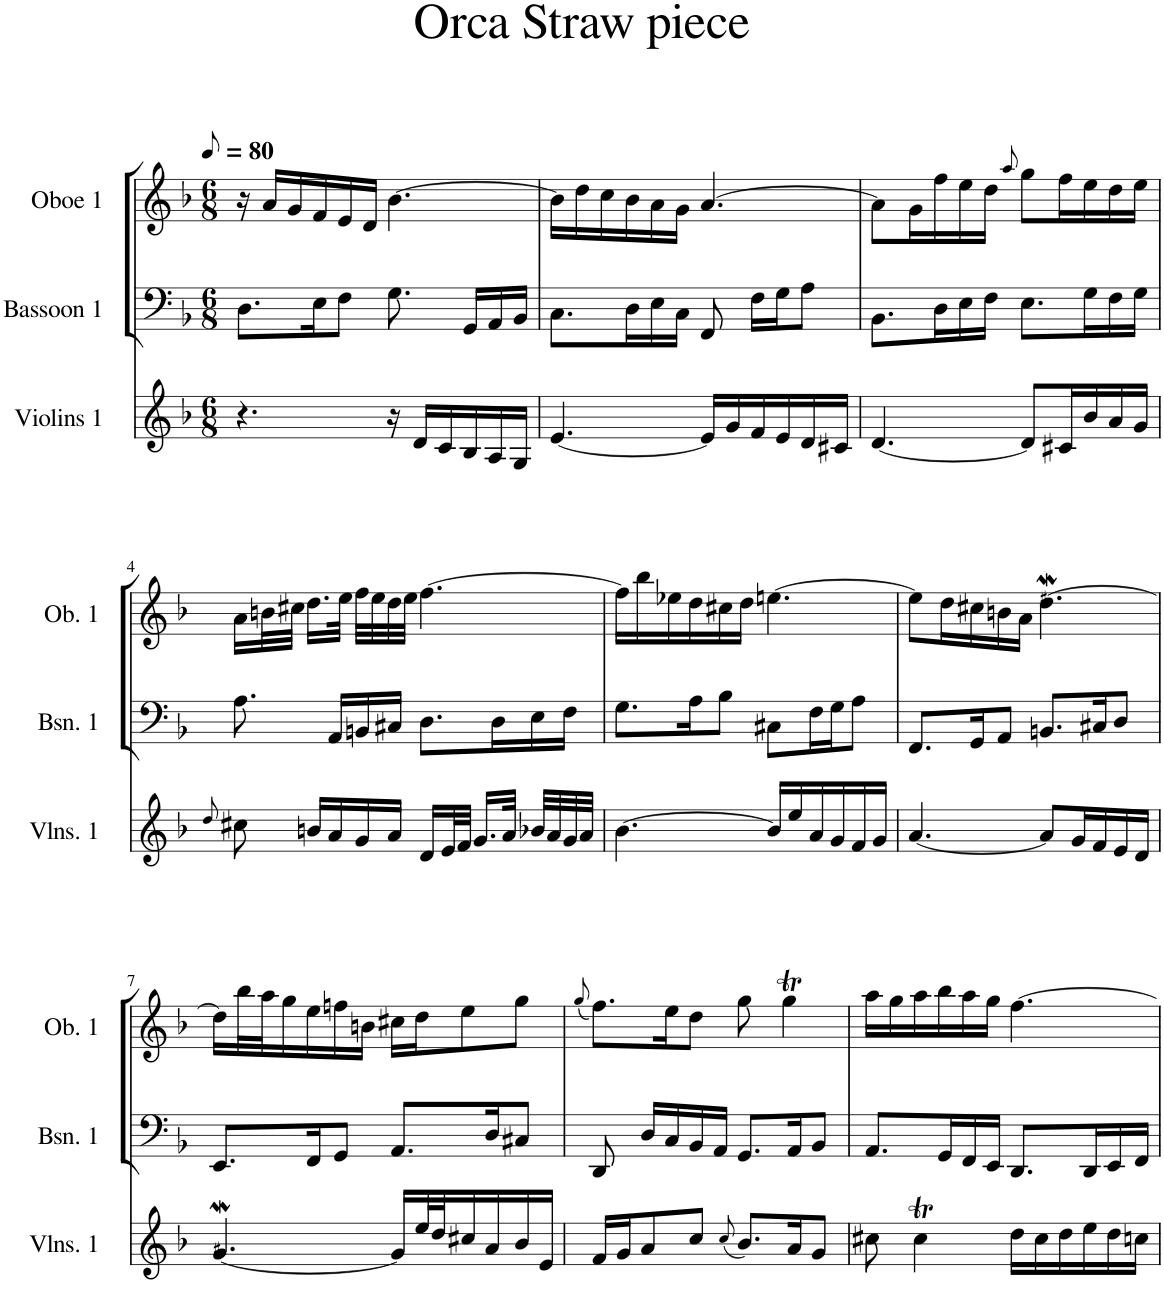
**kern	**kern	**kern	**kern	**kern
*part5	*part4	*part3	*part2	*part1
*staff5	*staff4	*staff3	*staff2	*staff1
*I"Violins 1	*I"Bassoon 1	*I"Oboe 1	*I"Flute 2	*I"Flute 1
*I'Vlns. 1	*I'Bsn. 1	*I'Ob. 1	*I'Fl. 2	*I'Fl. 1
*clefG2	*clefF4	*clefG2	*clefG2	*clefG2
*k[b-]	*k[b-]	*k[b-]	*k[b-]	*k[b-]
*M6/8	*M6/8	*M6/8	*M6/8	*M6/8
*MM40	*MM40	*MM40	*MM40	*MM40
=1	=1	=1	=1	=1
4.r	8.D\L	16r	2.r	2.r
.	.	16a/LL	.	.
.	.	16g/	.	.
.	16E\K	16f/	.	.
.	8F\J	16e/	.	.
.	.	16d/JJ	.	.
16r	8.G\	[4.b-\	.	.
16d/LL	.	.	.	.
16c/	.	.	.	.
16B-/	16GG/LL	.	.	.
16A/	16AA/	.	.	.
16G/JJ	16BB-/JJ	.	.	.
=2	=2	=2	=2	=2
[4.e/	8.C\L	16b-\LL]	2.r	2.r
.	.	16dd\	.	.
.	.	16cc\	.	.
.	16D\L	16b-\	.	.
.	16E\	16a\	.	.
.	16C\JJ	16g\JJ	.	.
16e/LL]	8FF/	[4.a/	.	.
16g/	.	.	.	.
16f/	16F\LL	.	.	.
16e/	16G\J	.	.	.
16d/	8A\J	.	.	.
16c#X/JJ	.	.	.	.
=3	=3	=3	=3	=3
[4.d/	8.BB-\L	8a\L]	2.r	2.r
.	.	16g\L	.	.
.	16D\L	16ff\	.	.
.	16E\	16ee\	.	.
.	16F\JJ	16dd\JJ	.	.
.	.	8qaa/	.	.
8d/L]	8.E\L	8gg\L	.	.
16c#X/L	.	16ff\L	.	.
16b-/	16G\L	16ee\	.	.
16a/	16F\	16dd\	.	.
16g/JJ	16G\JJ	16ee\JJ	.	.
!!LO:LB:g=z
=4	=4	=4	=4	=4
8qdd/	.	.	.	.
8cc#X\	8.A\	16a\LL	2.r	2.r
.	.	32bn\L	.	.
.	.	32cc#X\JJJ	.	.
16bn/LL	.	16.dd\LL	.	.
16a/	16AA/LL	.	.	.
.	.	32ee\JJk	.	.
16g/	16BBn/	32ff\LLL	.	.
.	.	32ee\	.	.
16a/JJ	16C#X/JJ	32dd\	.	.
.	.	32ee\JJJ	.	.
16d/LL	8.D\L	[4.ff\	.	.
32e/L	.	.	.	.
32f/JJJ	.	.	.	.
16.g/LL	.	.	.	.
.	16D\L	.	.	.
32a/JJk	.	.	.	.
32b-X/LLL	16E\	.	.	.
32a/	.	.	.	.
32g/	16F\JJ	.	.	.
32a/JJJ	.	.	.	.
=5	=5	=5	=5	=5
[4.b-\	8.G\L	16ff\LL]	2.r	2.r
.	.	16bb-\	.	.
.	.	16ee-X\	.	.
.	16A\K	16dd\	.	.
.	8B-\J	16cc#X\	.	.
.	.	16dd\JJ	.	.
16b-/LL]	8C#X\L	[4.een\	.	.
16ee/	.	.	.	.
16a/	16F\L	.	.	.
16g/	16G\J	.	.	.
16f/	8A\J	.	.	.
16g/JJ	.	.	.	.
=6	=6	=6	=6	=6
[4.a/	8.FF/L	8ee\L]	2.r	2.r
.	.	16dd\L	.	.
.	16GG/K	16cc#X\	.	.
.	8AA/J	16bn\	.	.
.	.	16a\JJ	.	.
8a/L]	8.BBn/L	[4.ddW\	.	.
16g/L	.	.	.	.
16f/	16C#X/K	.	.	.
16e/	8D/J	.	.	.
16d/JJ	.	.	.	.
!!LO:LB:g=z
=7	=7	=7	=7	=7
[4.gW/	8.EE/L	16dd\LL]	2.r	2.r
.	.	32bb-\L	.	.
.	.	32aa\J	.	.
.	.	16gg\	.	.
.	16FF/K	16ee\	.	.
.	8GG/J	16ffn\	.	.
.	.	16bn\JJ	.	.
16g/LL]	8.AA/L	16cc#X\LL	.	.
32ee/L	.	16dd\J	.	.
32dd/J	.	.	.	.
16cc#X/	.	8ee\	.	.
16a/	16D/K	.	.	.
16b-/	8C#X/J	8gg\J	.	.
16e/JJ	.	.	.	.
=8	=8	=8	=8	=8
.	.	(8qgg/	.	.
16f/LL	8DD/	8.ff\L)	2.r	2.r
16g/J	.	.	.	.
8a/	16D/LL	.	.	.
.	16C/	16ee\K	.	.
8cc/J	16BB-/	8dd\J	.	.
.	16AA/JJ	.	.	.
(8qcc/	.	.	.	.
8.b-/L)	8.GG/L	8gg\	.	.
.	.	4ggT\	.	.
16a/K	16AA/K	.	.	.
8g/J	8BB-/J	.	.	.
=9	=9	=9	=9	=9
8cc#X\	8.AA/L	16aa\LL	2.r	2.r
.	.	16gg\	.	.
4cc#t\	.	16aa\	.	.
.	16GG/L	16bb-\	.	.
.	16FF/	16aa\	.	.
.	16EE/JJ	16gg\JJ	.	.
16dd\LL	8.DD/L	[4.ff\	.	.
16cc#\	.	.	.	.
16dd\	.	.	.	.
16ee\	16DD/L	.	.	.
16dd\	16EE/	.	.	.
16ccn\JJ	16FF/JJ	.	.	.
=	=	=	=	=
*-	*-	*-	*-	*-
